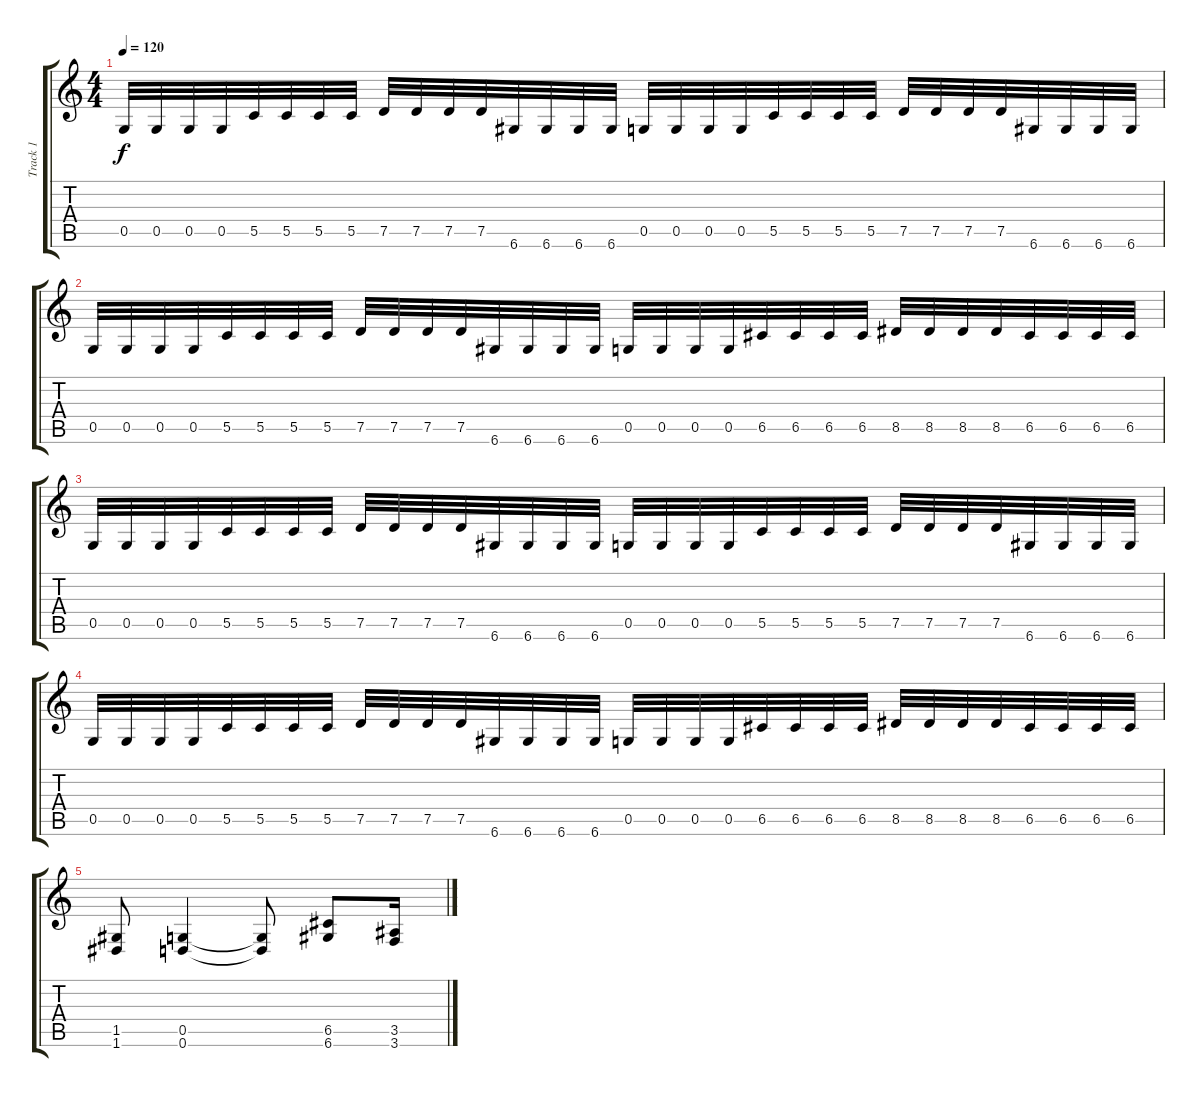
\track ("Track 1" "Track 1") {instrument distortionguitar}
\staff {score tabs}
\tuning (D4 A3 F3 C3 G2 D2) {hide}
\ts (4 4)
\tempo 120
\clef g2
\ks c
0.5.32{dy f} 0.5.32 0.5.32 0.5.32 5.5.32 5.5.32 5.5.32 5.5.32 7.5.32 7.5.32 7.5.32 7.5.32 6.6.32 6.6.32 6.6.32 6.6.32 0.5.32 0.5.32 0.5.32 0.5.32 5.5.32 5.5.32 5.5.32 5.5.32 7.5.32 7.5.32 7.5.32 7.5.32 6.6.32 6.6.32 6.6.32 6.6.32 |
0.5.32 0.5.32 0.5.32 0.5.32 5.5.32 5.5.32 5.5.32 5.5.32 7.5.32 7.5.32 7.5.32 7.5.32 6.6.32 6.6.32 6.6.32 6.6.32 0.5.32 0.5.32 0.5.32 0.5.32 6.5.32 6.5.32 6.5.32 6.5.32 8.5.32 8.5.32 8.5.32 8.5.32 6.5.32 6.5.32 6.5.32 6.5.32 |
0.5.32 0.5.32 0.5.32 0.5.32 5.5.32 5.5.32 5.5.32 5.5.32 7.5.32 7.5.32 7.5.32 7.5.32 6.6.32 6.6.32 6.6.32 6.6.32 0.5.32 0.5.32 0.5.32 0.5.32 5.5.32 5.5.32 5.5.32 5.5.32 7.5.32 7.5.32 7.5.32 7.5.32 6.6.32 6.6.32 6.6.32 6.6.32 |
0.5.32 0.5.32 0.5.32 0.5.32 5.5.32 5.5.32 5.5.32 5.5.32 7.5.32 7.5.32 7.5.32 7.5.32 6.6.32 6.6.32 6.6.32 6.6.32 0.5.32 0.5.32 0.5.32 0.5.32 6.5.32 6.5.32 6.5.32 6.5.32 8.5.32 8.5.32 8.5.32 8.5.32 6.5.32 6.5.32 6.5.32 6.5.32 |
(1.5 1.6).8 (0.5 0.6).4 (0.5{t} 0.6{t}).8 (6.5 6.6).8 (3.5 3.6).16
